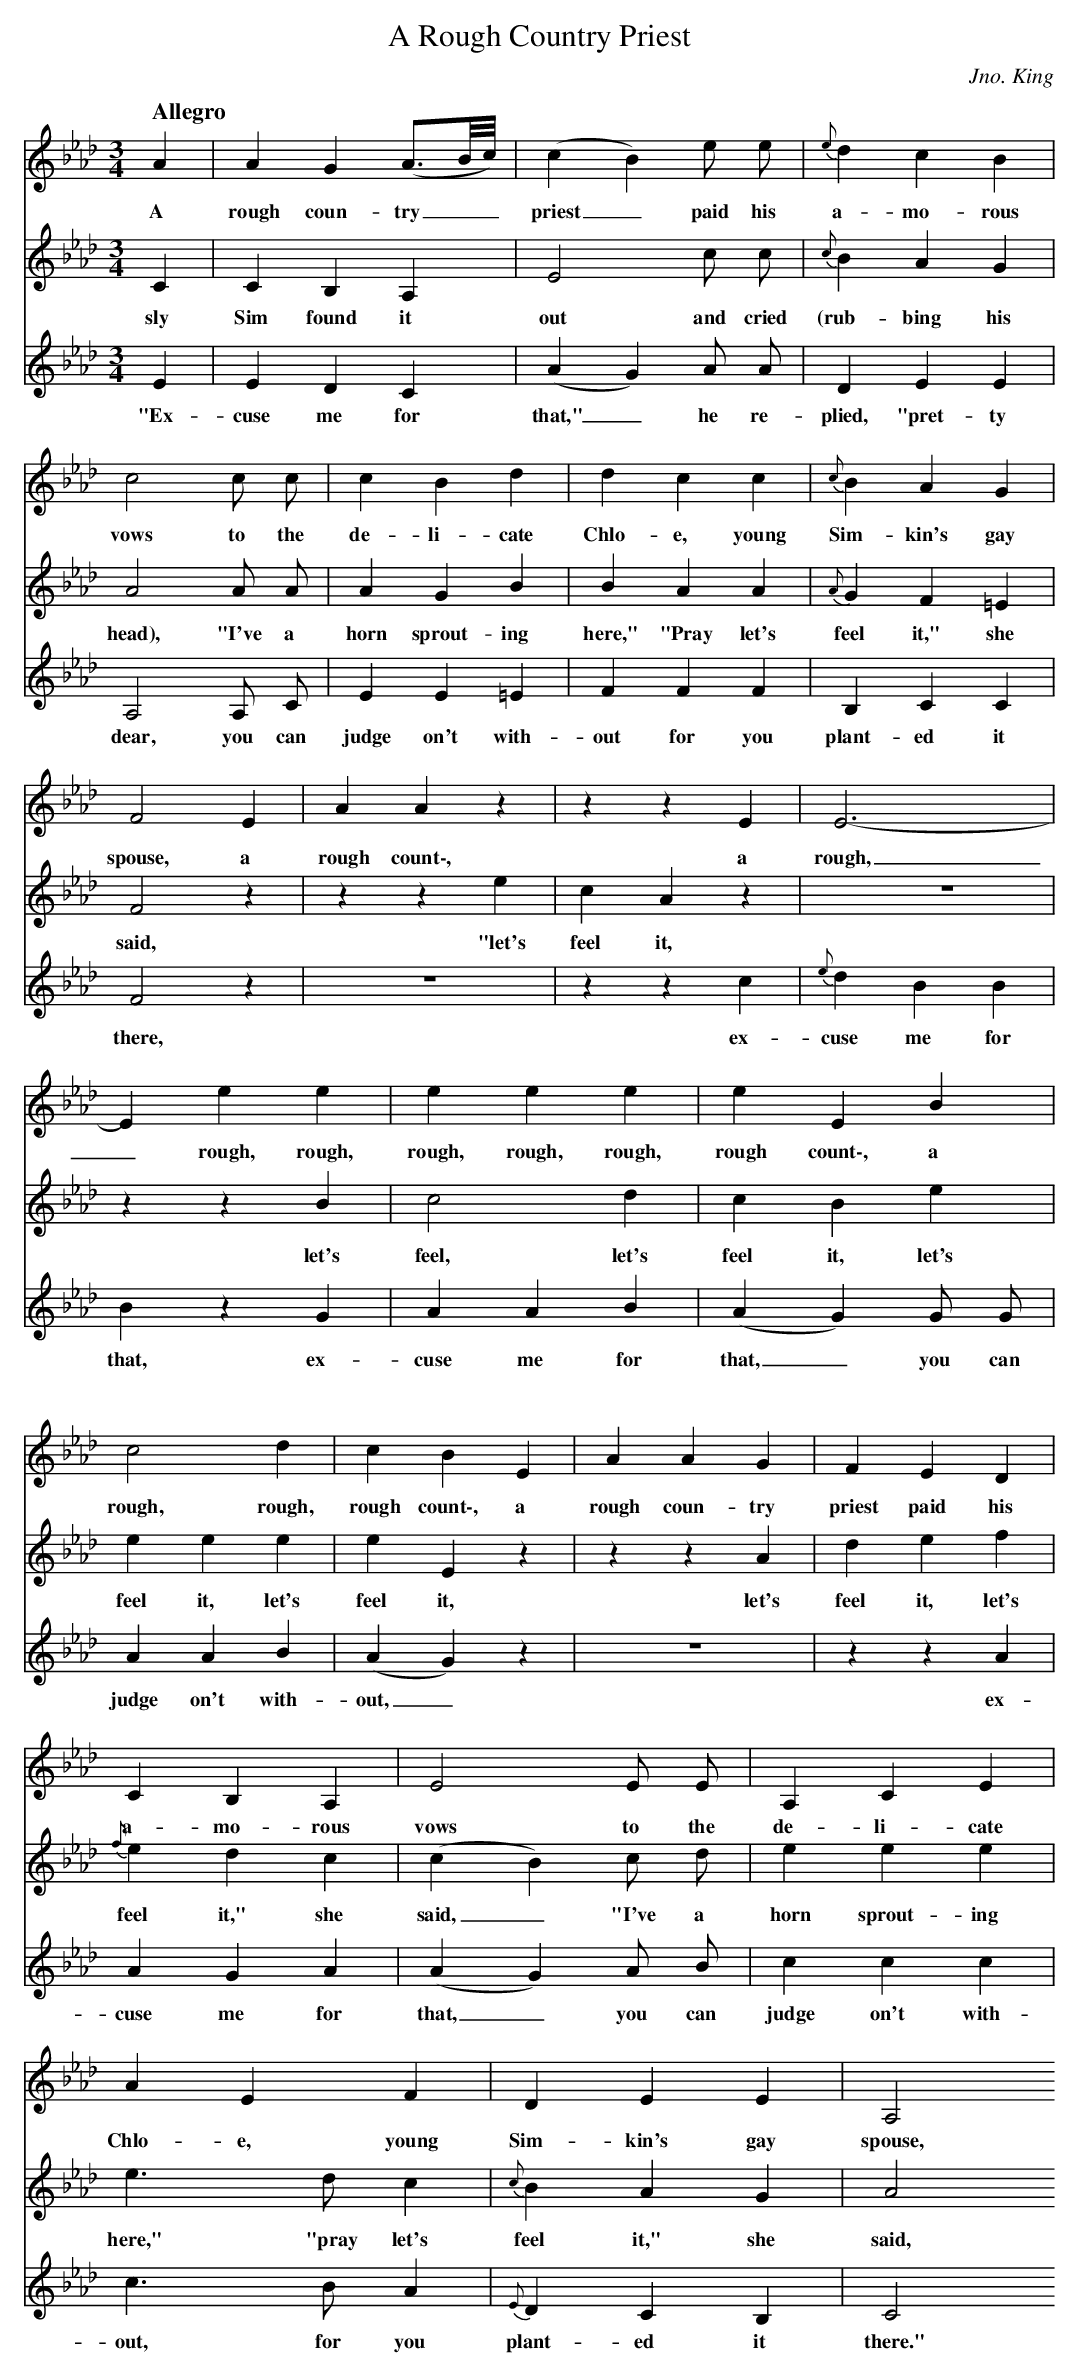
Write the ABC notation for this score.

X:1
T:A Rough Country Priest
C:Jno. King
M:3/4
L:1/4
Q:"Allegro"
K:Ab
V:1
A|AG(A/>B//c///)|(cB)e/ e/|{e}dcB|c2c/ c/|cBd|dcc|{c}BAG|F2E|AAz|zzE|E3-|Eee|eee|eEB|c2d|cBE|AAG|FED|CB,A,|E2E/ E/|A,CE|AEF|DEE|A,2
w:A rough coun-try__ priest_ paid his a-mo-rous vows to the de-li-cate Chlo-e, young Sim-kin's gay spouse, a rough count\-, a rough,_ rough, rough, rough, rough, rough, rough count\-, a rough, rough, rough count\-, a rough coun-try priest paid his a-mo-rous vows to the de-li-cate Chlo-e, young Sim-kin's gay spouse,
V:2
C|CB,A,|E2c/ c/|{c}BAG|A2A/ A/|AGB|BAA|{A}GF=E|F2z|zze|cAz|Z|zzB|c2d|cBe|eee|eEz|zzA|def|{f}edc|(cB)c/ d/|eee|e>dc|{c}BAG|A2
w:sly Sim found it out and cried (rub-bing his head), "I've a horn sprout-ing here," "Pray let's feel it," she said, "let's feel it, let's feel, let's feel it, let's feel it, let's feel it, let's feel it, let's feel it," she said,_ "I've a horn sprout-ing here," "pray let's feel it," she said,
V:3
E|EDC|(AG)A/ A/|DEE|A,2A,/ C/|EE=E|FFF|B,CC|F2z|Z|zzc|{e}dBB|BzG|AAB|(AG)G/ G/|AAB|(AG)z|Z|zzA|AGA|(AG)A/ B/|ccc|c>BA|{E}DCB,|C2
w:"Ex-cuse me for that,"_ he re-plied, "pret-ty dear, you can judge on't with-out for you plant-ed it there, ex-cuse me for that, ex-cuse me for that,_ you can judge on't with-out,_ ex-cuse me for that,_ you can judge on't with-out, for you plant-ed it there."
